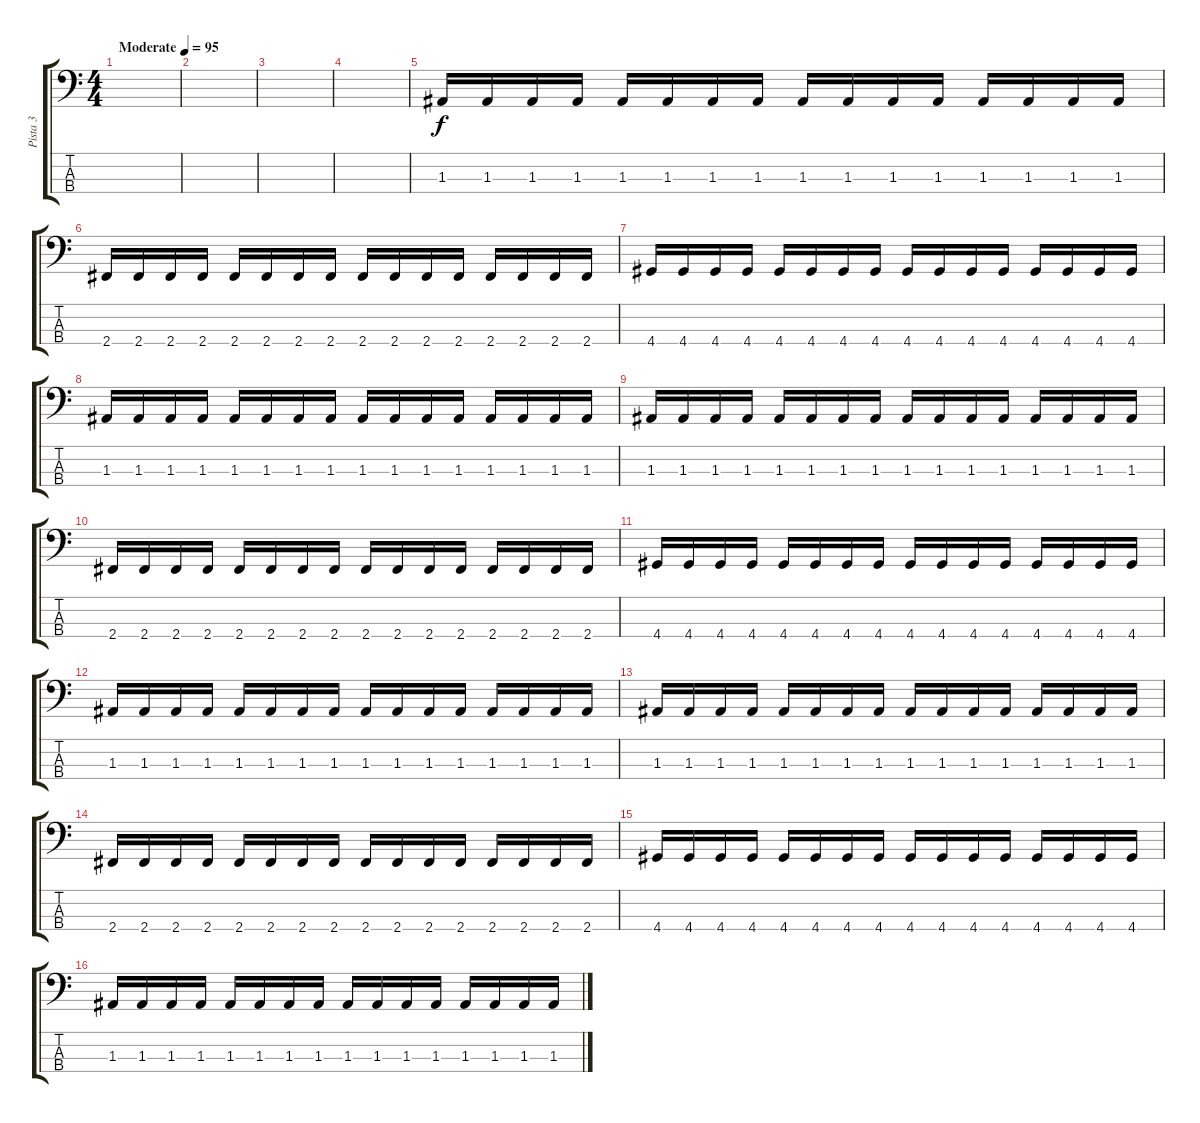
\track ("Pista 3" "Pista 3") {instrument electricbassfinger}
\staff {score tabs}
\tuning (G2 D2 A1 E1) {hide}
\ts (4 4)
\tempo (95 "Moderate")
\clef f4
\ks c
|
|
|
|
1.3.16 1.3.16 1.3.16 1.3.16 1.3.16 1.3.16 1.3.16 1.3.16 1.3.16 1.3.16 1.3.16 1.3.16 1.3.16 1.3.16 1.3.16 1.3.16 |
2.4.16 2.4.16 2.4.16 2.4.16 2.4.16 2.4.16 2.4.16 2.4.16 2.4.16 2.4.16 2.4.16 2.4.16 2.4.16 2.4.16 2.4.16 2.4.16 |
4.4.16 4.4.16 4.4.16 4.4.16 4.4.16 4.4.16 4.4.16 4.4.16 4.4.16 4.4.16 4.4.16 4.4.16 4.4.16 4.4.16 4.4.16 4.4.16 |
1.3.16 1.3.16 1.3.16 1.3.16 1.3.16 1.3.16 1.3.16 1.3.16 1.3.16 1.3.16 1.3.16 1.3.16 1.3.16 1.3.16 1.3.16 1.3.16 |
1.3.16 1.3.16 1.3.16 1.3.16 1.3.16 1.3.16 1.3.16 1.3.16 1.3.16 1.3.16 1.3.16 1.3.16 1.3.16 1.3.16 1.3.16 1.3.16 |
2.4.16 2.4.16 2.4.16 2.4.16 2.4.16 2.4.16 2.4.16 2.4.16 2.4.16 2.4.16 2.4.16 2.4.16 2.4.16 2.4.16 2.4.16 2.4.16 |
4.4.16 4.4.16 4.4.16 4.4.16 4.4.16 4.4.16 4.4.16 4.4.16 4.4.16 4.4.16 4.4.16 4.4.16 4.4.16 4.4.16 4.4.16 4.4.16 |
1.3.16 1.3.16 1.3.16 1.3.16 1.3.16 1.3.16 1.3.16 1.3.16 1.3.16 1.3.16 1.3.16 1.3.16 1.3.16 1.3.16 1.3.16 1.3.16 |
1.3.16 1.3.16 1.3.16 1.3.16 1.3.16 1.3.16 1.3.16 1.3.16 1.3.16 1.3.16 1.3.16 1.3.16 1.3.16 1.3.16 1.3.16 1.3.16 |
2.4.16 2.4.16 2.4.16 2.4.16 2.4.16 2.4.16 2.4.16 2.4.16 2.4.16 2.4.16 2.4.16 2.4.16 2.4.16 2.4.16 2.4.16 2.4.16 |
4.4.16 4.4.16 4.4.16 4.4.16 4.4.16 4.4.16 4.4.16 4.4.16 4.4.16 4.4.16 4.4.16 4.4.16 4.4.16 4.4.16 4.4.16 4.4.16 |
1.3.16 1.3.16 1.3.16 1.3.16 1.3.16 1.3.16 1.3.16 1.3.16 1.3.16 1.3.16 1.3.16 1.3.16 1.3.16 1.3.16 1.3.16 1.3.16
